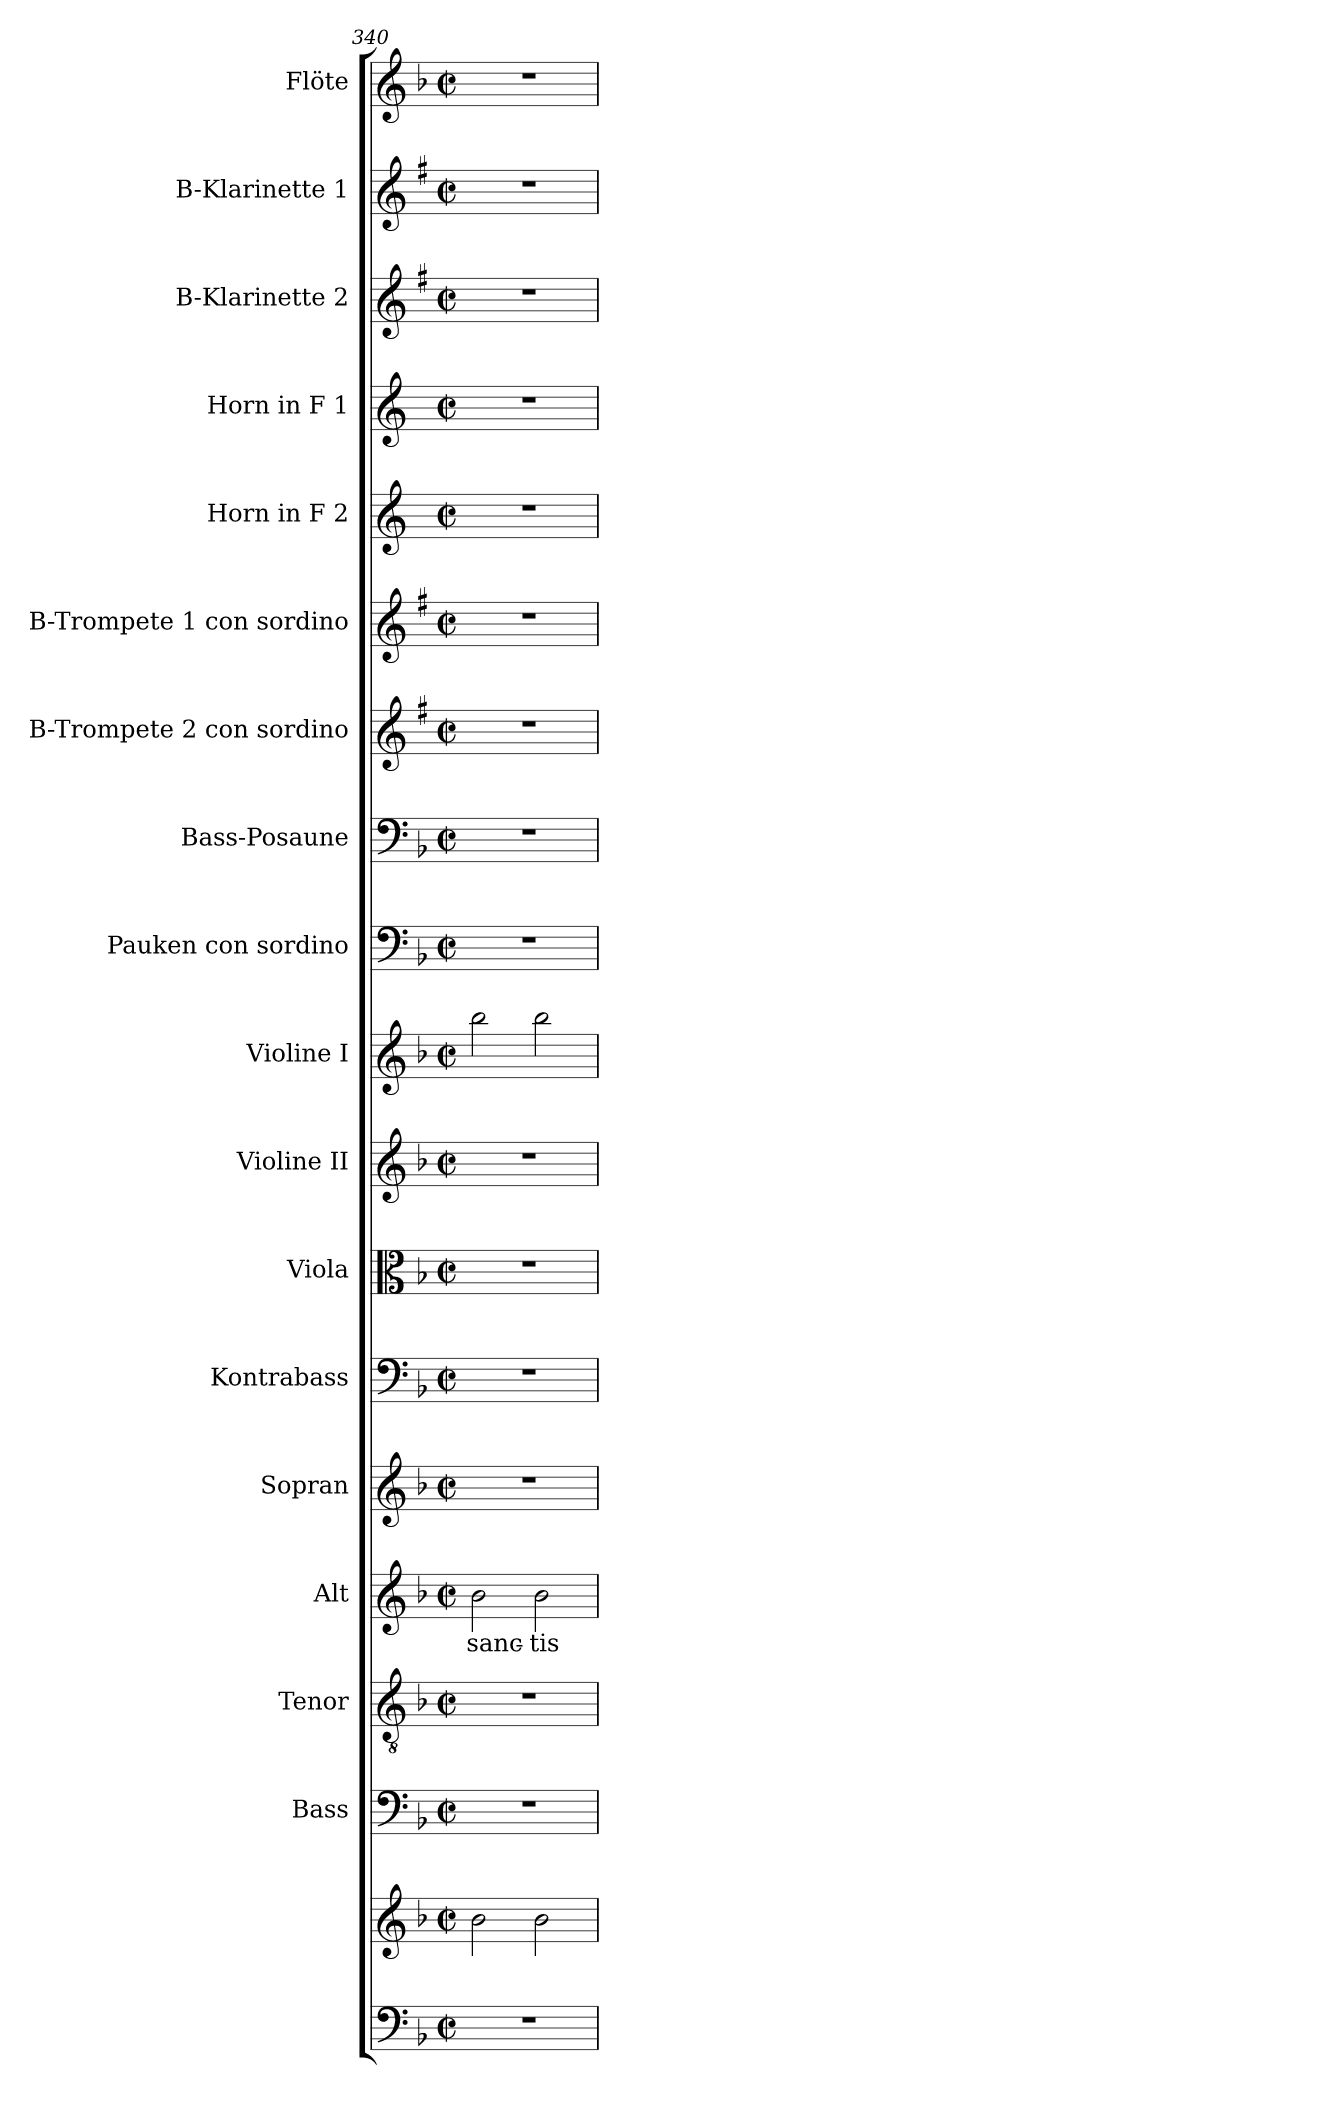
**kern	**kern	**kern	**kern	**kern	**text	**kern	**kern	**kern	**kern	**kern	**kern	**kern	**kern	**kern	**kern	**kern	**kern	**kern	**kern
*part18	*part18	*part17	*part16	*part15	*part15	*part14	*part13	*part12	*part11	*part10	*part9	*part8	*part7	*part6	*part5	*part4	*part3	*part2	*part1
*staff19	*staff18	*staff17	*staff16	*staff15	*staff15	*staff14	*staff13	*staff12	*staff11	*staff10	*staff9	*staff8	*staff7	*staff6	*staff5	*staff4	*staff3	*staff2	*staff1
*	*	*I"Bass	*I"Tenor	*I"Alt	*	*I"Sopran	*I"Kontrabass	*I"Viola	*I"Violine II	*I"Violine I	*I"Pauken con sordino	*I"Bass-Posaune	*I"B-Trompete 2 con sordino	*I"B-Trompete 1 con sordino	*I"Horn in F 2	*I"Horn in F 1	*I"B-Klarinette 2	*I"B-Klarinette 1	*I"Flöte
*	*	*I'B.	*I'T.	*I'A.	*	*I'S.	*I'Kb.	*I'Vla.	*I'Vl. II	*I'Vl. I	*I'Pk.	*I'B. Pos.	*I'B Trp. 2	*I'B Trp. 1	*	*	*I'B Kl. 2	*I'B Kl. 1	*I'Fl.
*clefF4	*clefG2	*clefF4	*clefGv2	*clefG2	*	*clefG2	*clefF4	*clefC3	*clefG2	*clefG2	*clefF4	*clefF4	*clefG2	*clefG2	*clefG2	*clefG2	*clefG2	*clefG2	*clefG2
*	*	*	*	*	*	*	*ITrd7c12	*	*	*	*	*	*ITrd1c2	*ITrd1c2	*ITrd4c7	*ITrd4c7	*ITrd1c2	*ITrd1c2	*
*k[b-]	*k[b-]	*k[b-]	*k[b-]	*k[b-]	*	*k[b-]	*k[b-]	*k[b-]	*k[b-]	*k[b-]	*k[b-]	*k[b-]	*k[b-]	*k[b-]	*k[b-]	*k[b-]	*k[b-]	*k[b-]	*k[b-]
*F:	*F:	*F:	*F:	*F:	*	*F:	*F:	*F:	*F:	*F:	*F:	*F:	*F:	*F:	*F:	*F:	*F:	*F:	*F:
*M2/2	*M2/2	*M2/2	*M2/2	*M2/2	*	*M2/2	*M2/2	*M2/2	*M2/2	*M2/2	*M2/2	*M2/2	*M2/2	*M2/2	*M2/2	*M2/2	*M2/2	*M2/2	*M2/2
*met(c|)	*met(c|)	*met(c|)	*met(c|)	*met(c|)	*	*met(c|)	*met(c|)	*met(c|)	*met(c|)	*met(c|)	*met(c|)	*met(c|)	*met(c|)	*met(c|)	*met(c|)	*met(c|)	*met(c|)	*met(c|)	*met(c|)
=340	=340	=340	=340	=340	=340	=340	=340	=340	=340	=340	=340	=340	=340	=340	=340	=340	=340	=340	=340
!	!	!	!	!	!LO:LY:b	!	!	!	!	!	!	!	!	!	!	!	!	!	!
1r	2b-\	1r	1r	2b-\	sanc-	1r	1r	1r	1r	2bb-\	1r	1r	1r	1r	1r	1r	1r	1r	1r
!	!	!	!	!	!LO:LY:b	!	!	!	!	!	!	!	!	!	!	!	!	!	!
.	2b-\	.	.	2b-\	-tis	.	.	.	.	2bb-\	.	.	.	.	.	.	.	.	.
=	=	=	=	=	=	=	=	=	=	=	=	=	=	=	=	=	=	=	=
*-	*-	*-	*-	*-	*-	*-	*-	*-	*-	*-	*-	*-	*-	*-	*-	*-	*-	*-	*-
